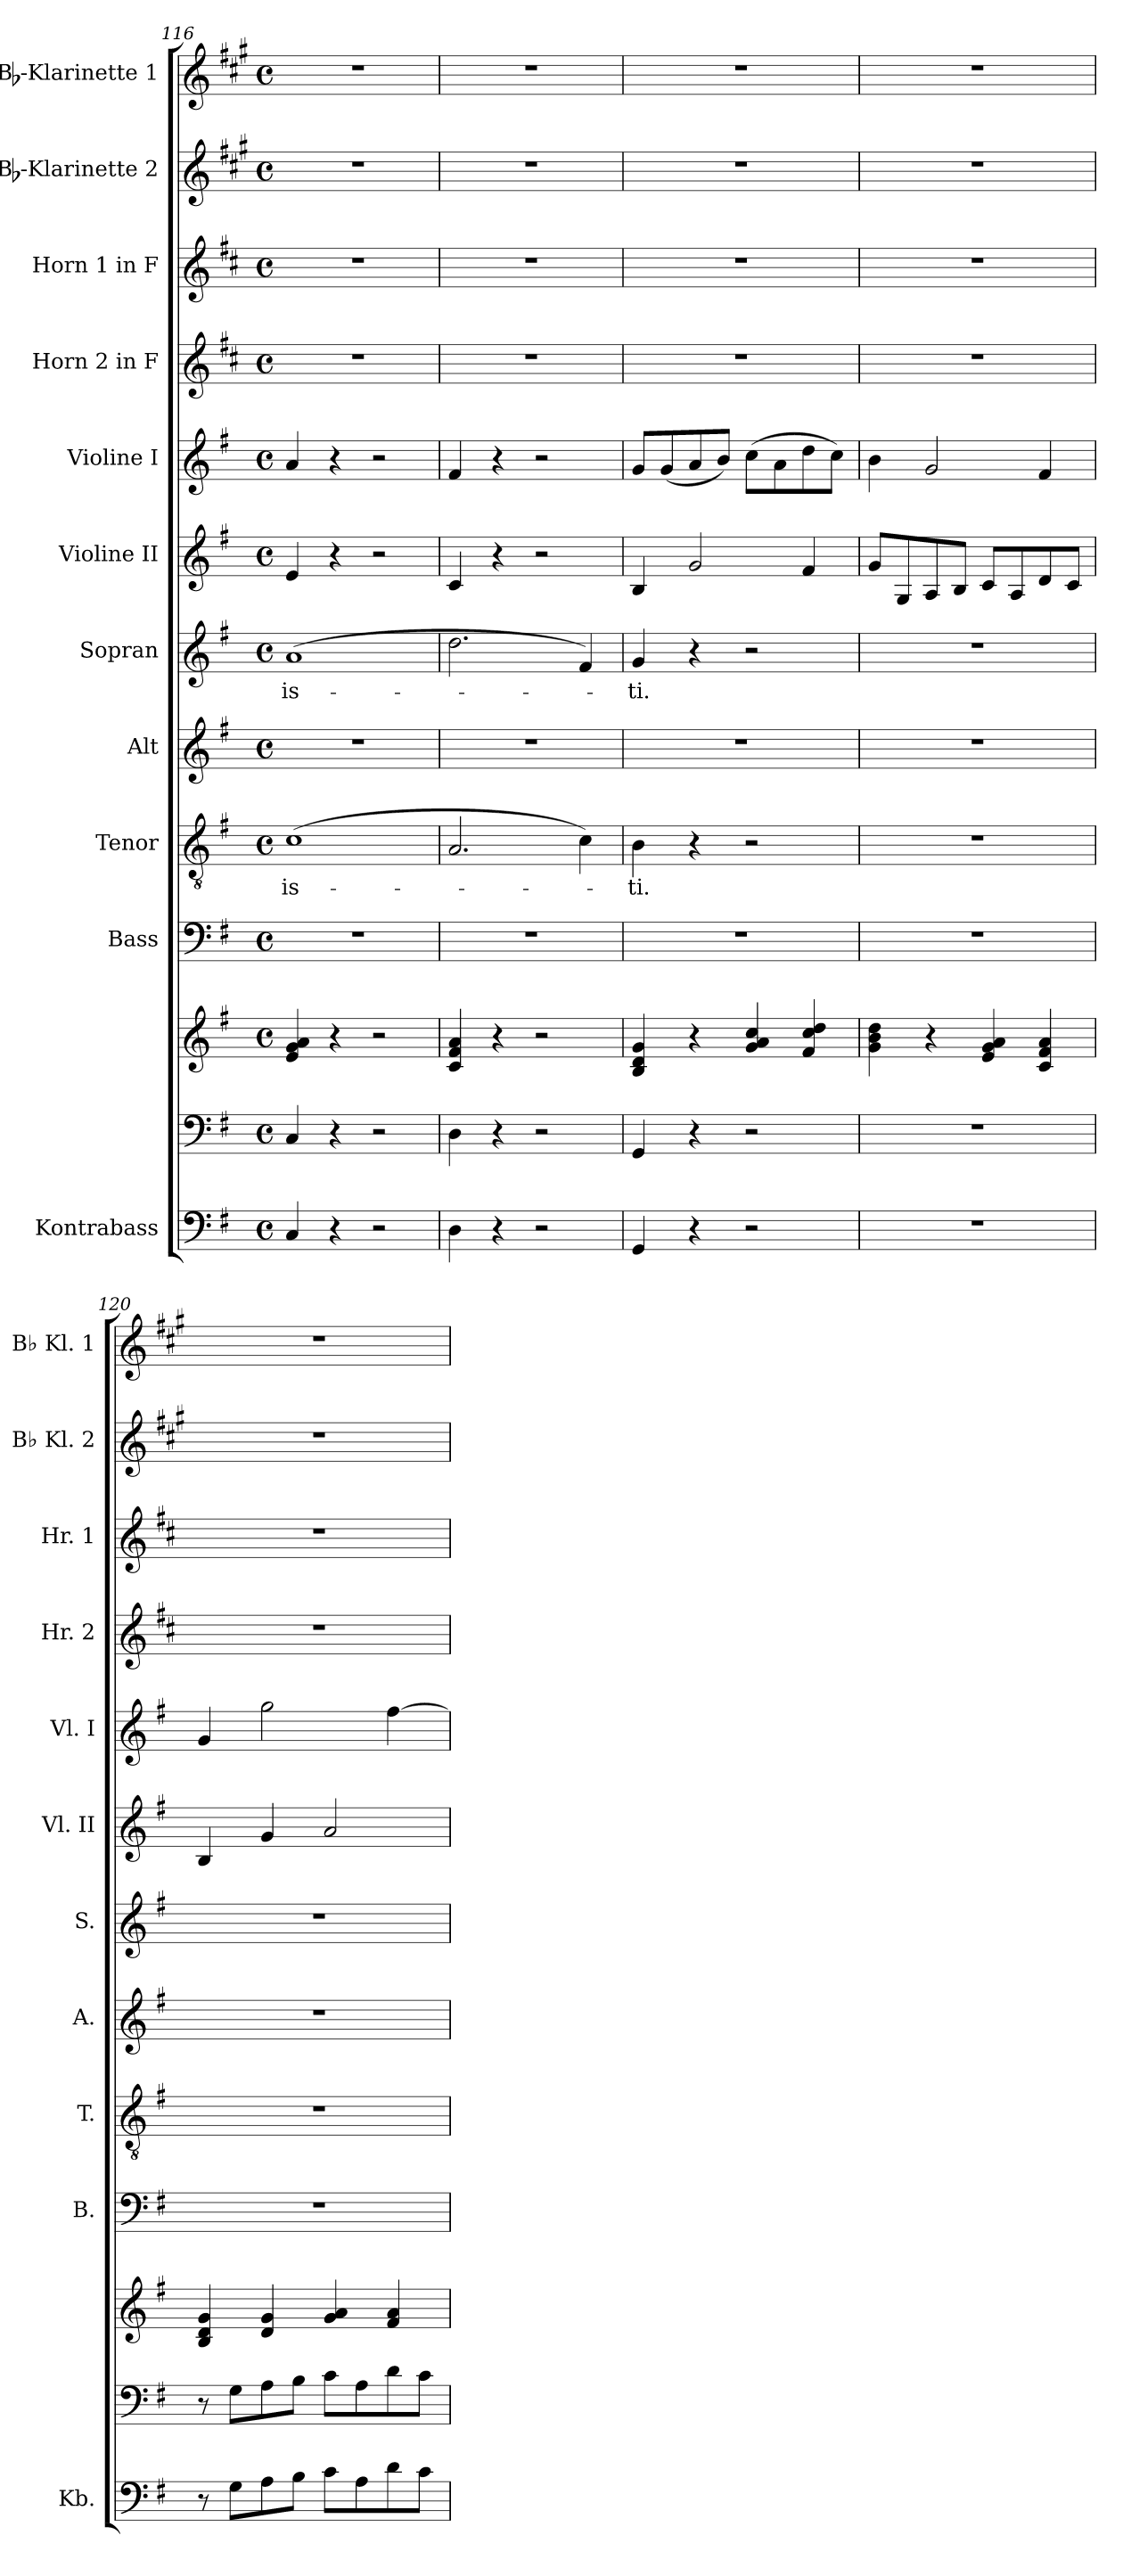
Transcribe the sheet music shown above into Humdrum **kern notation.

**kern	**kern	**kern	**kern	**kern	**text	**kern	**kern	**text	**kern	**kern	**kern	**kern	**kern	**kern
*part12	*part11	*part11	*part10	*part9	*part9	*part8	*part7	*part7	*part6	*part5	*part4	*part3	*part2	*part1
*staff13	*staff12	*staff11	*staff10	*staff9	*staff9	*staff8	*staff7	*staff7	*staff6	*staff5	*staff4	*staff3	*staff2	*staff1
*I"Kontrabass	*	*	*I"Bass	*I"Tenor	*	*I"Alt	*I"Sopran	*	*I"Violine II	*I"Violine I	*I"Horn 2 in F	*I"Horn 1 in F	*I"Bb-Klarinette 2	*I"Bb-Klarinette 1
*I'Kb.	*	*	*I'B.	*I'T.	*	*I'A.	*I'S.	*	*I'Vl. II	*I'Vl. I	*I'Hr. 2	*I'Hr. 1	*I'Bb Kl. 2	*I'Bb Kl. 1
*clefF4	*clefF4	*clefG2	*clefF4	*clefGv2	*	*clefG2	*clefG2	*	*clefG2	*clefG2	*clefG2	*clefG2	*clefG2	*clefG2
*ITrd7c12	*	*	*	*	*	*	*	*	*	*	*ITrd4c7	*ITrd4c7	*ITrd1c2	*ITrd1c2
*k[f#]	*k[f#]	*k[f#]	*k[f#]	*k[f#]	*	*k[f#]	*k[f#]	*	*k[f#]	*k[f#]	*k[f#]	*k[f#]	*k[f#]	*k[f#]
*G:	*G:	*G:	*G:	*G:	*	*G:	*G:	*	*G:	*G:	*G:	*G:	*G:	*G:
*M4/4	*M4/4	*M4/4	*M4/4	*M4/4	*	*M4/4	*M4/4	*	*M4/4	*M4/4	*M4/4	*M4/4	*M4/4	*M4/4
*met(c)	*met(c)	*met(c)	*met(c)	*met(c)	*	*met(c)	*met(c)	*	*met(c)	*met(c)	*met(c)	*met(c)	*met(c)	*met(c)
=116	=116	=116	=116	=116	=116	=116	=116	=116	=116	=116	=116	=116	=116	=116
!	!	!	!	!	!LO:LY:b	!	!	!LO:LY:b	!	!	!	!	!	!
4CC/	4C/	4e/ 4g/ 4a/	1r	(>1c	-is-	1r	(>1a	-is-	4e/	4a/	1r	1r	1r	1r
4r	4r	4r	.	.	.	.	.	.	4r	4r	.	.	.	.
2r	2r	2r	.	.	.	.	.	.	2r	2r	.	.	.	.
=117	=117	=117	=117	=117	=117	=117	=117	=117	=117	=117	=117	=117	=117	=117
4DD\	4D\	4c/ 4f#/ 4a/	1r	2.A/	.	1r	2.dd\	.	4c/	4f#/	1r	1r	1r	1r
4r	4r	4r	.	.	.	.	.	.	4r	4r	.	.	.	.
2r	2r	2r	.	.	.	.	.	.	2r	2r	.	.	.	.
.	.	.	.	4c\)	.	.	4f#/)	.	.	.	.	.	.	.
=118	=118	=118	=118	=118	=118	=118	=118	=118	=118	=118	=118	=118	=118	=118
!	!	!	!	!	!LO:LY:b	!	!	!LO:LY:b	!	!	!	!	!	!
4GGG/	4GG/	4B/ 4d/ 4g/	1r	4B\	-ti.	1r	4g/	-ti.	4B/	8g/L	1r	1r	1r	1r
.	.	.	.	.	.	.	.	.	.	(<8g/	.	.	.	.
4r	4r	4r	.	4r	.	.	4r	.	2g/	8a/	.	.	.	.
.	.	.	.	.	.	.	.	.	.	8b/J)	.	.	.	.
2r	2r	4g/ 4a/ 4cc/	.	2r	.	.	2r	.	.	(>8cc\L	.	.	.	.
.	.	.	.	.	.	.	.	.	.	8a\	.	.	.	.
.	.	4f#/ 4cc/ 4dd/	.	.	.	.	.	.	4f#/	8dd\	.	.	.	.
.	.	.	.	.	.	.	.	.	.	8cc\J)	.	.	.	.
!!LO:PB:g=z
=119	=119	=119	=119	=119	=119	=119	=119	=119	=119	=119	=119	=119	=119	=119
1r	1r	4g\ 4b\ 4dd\	1r	1r	.	1r	1r	.	8g/L	4b\	1r	1r	1r	1r
.	.	.	.	.	.	.	.	.	8G/	.	.	.	.	.
.	.	4r	.	.	.	.	.	.	8A/	2g/	.	.	.	.
.	.	.	.	.	.	.	.	.	8B/J	.	.	.	.	.
.	.	4e/ 4g/ 4a/	.	.	.	.	.	.	8c/L	.	.	.	.	.
.	.	.	.	.	.	.	.	.	8A/	.	.	.	.	.
.	.	4c/ 4f#/ 4a/	.	.	.	.	.	.	8d/	4f#/	.	.	.	.
.	.	.	.	.	.	.	.	.	8c/J	.	.	.	.	.
=120	=120	=120	=120	=120	=120	=120	=120	=120	=120	=120	=120	=120	=120	=120
8r	8r	4B/ 4d/ 4g/	1r	1r	.	1r	1r	.	4B/	4g/	1r	1r	1r	1r
8GG\L	8G\L	.	.	.	.	.	.	.	.	.	.	.	.	.
8AA\	8A\	4d/ 4g/	.	.	.	.	.	.	4g/	2gg\	.	.	.	.
8BB\J	8B\J	.	.	.	.	.	.	.	.	.	.	.	.	.
8C\L	8c\L	4g/ 4a/	.	.	.	.	.	.	2a/	.	.	.	.	.
8AA\	8A\	.	.	.	.	.	.	.	.	.	.	.	.	.
8D\	8d\	4f#/ 4a/	.	.	.	.	.	.	.	[4ff#\	.	.	.	.
8C\J	8c\J	.	.	.	.	.	.	.	.	.	.	.	.	.
=	=	=	=	=	=	=	=	=	=	=	=	=	=	=
*-	*-	*-	*-	*-	*-	*-	*-	*-	*-	*-	*-	*-	*-	*-
